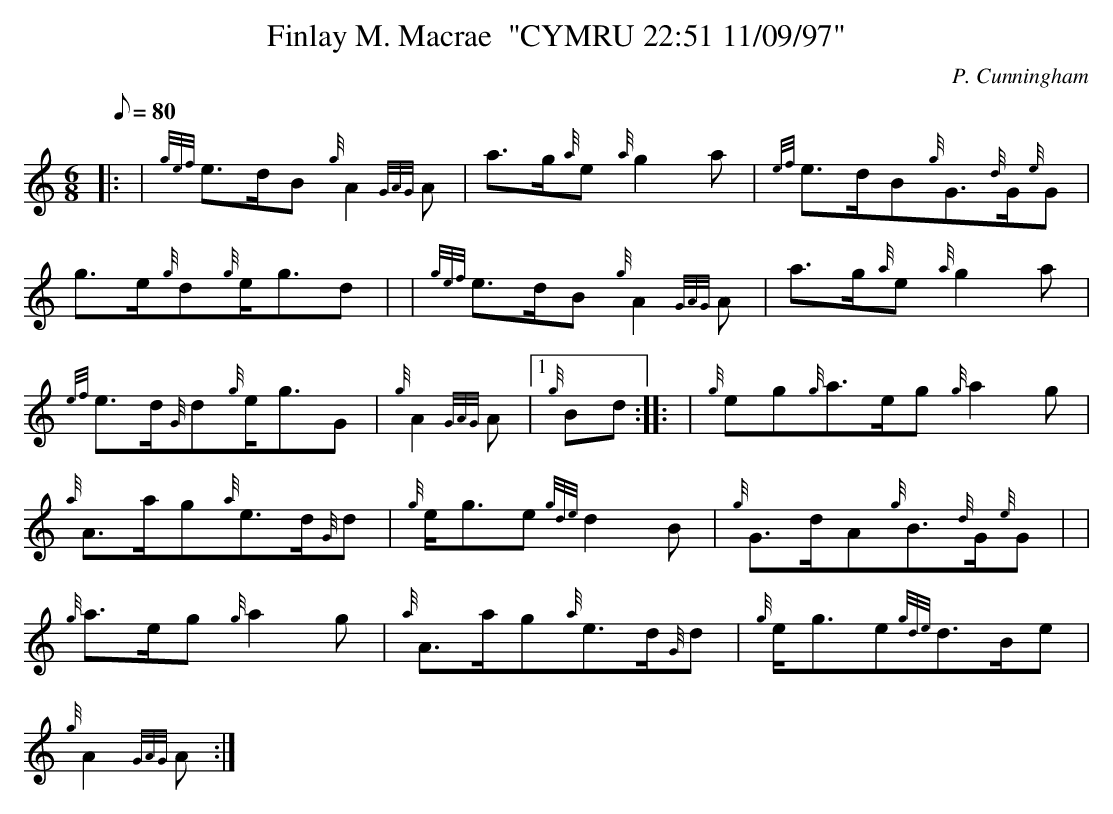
X:1
T:Finlay M. Macrae  "CYMRU 22:51 11/09/97"
M:6/8
L:1/8
Q:80
C:P. Cunningham
K:HP
|: | {gef}e3/2d/2B{g}A2{GAG}A | \
a3/2g/2{a}e{a}g2a | \
{ef}e3/2d/2B{g}G3/2{d}G/2{e}G |
g3/2e/2{g}d{g}e/2g3/2d | | \
{gef}e3/2d/2B{g}A2{GAG}A | \
a3/2g/2{a}e{a}g2a |
{ef}e3/2d/2{G}d{g}e/2g3/2G | \
{g}A2{GAG}A|1 {g}Bd :: \
| {g}eg{g}a3/2e/2g{g}a2g |
{a}A3/2a/2g{a}e3/2d/2{G}d | \
{g}e/2g3/2e{gde}d2B | \
{g}G3/2d/2A{g}B3/2{d}G/2{e}G| |
{g}a3/2e/2g{g}a2g | \
{a}A3/2a/2g{a}e3/2d/2{G}d | \
{g}e/2g3/2e{gde}d3/2B/2e |
{g}A2{GAG}A :|
